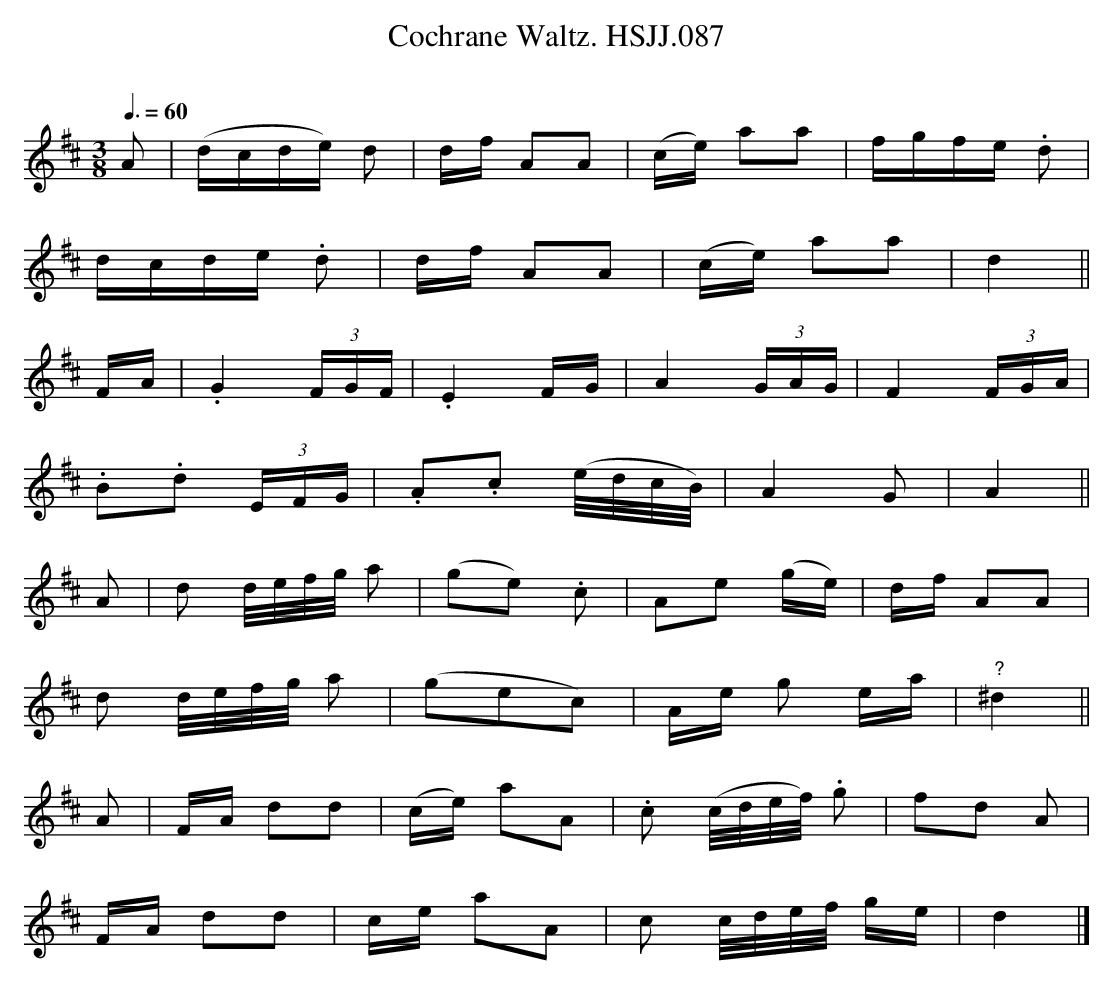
X:1
T:Cochrane Waltz. HSJJ.087
M:3/8
L:1/16
Q:3/8=60
O:
K:D
A2|(dcde) d2|df A2A2|(ce) a2a2|fgfe .d2|
dcde .d2|df A2A2|(ce) a2a2|d4||
FA|.G4(3FGF|.E4FG|A4(3GAG|F4(3FGA|
.B2.d2 (3EFG|.A2.c2 (e/d/c/B/)|A4G2|A4||
A2|d2 d/e/f/g/ a2|(g2e2) .c2|A2e2 (ge)|df A2A2|
d2 d/e/f/g/ a2|(g2e2c2)|Ae g2 ea|"?"^d4||
A2|FA d2d2|(ce) a2A2|.c2 (c/d/e/f/) .g2|f2d2 A2|
FA d2d2|ce a2A2|c2 c/d/e/f/ ge|d4|]
